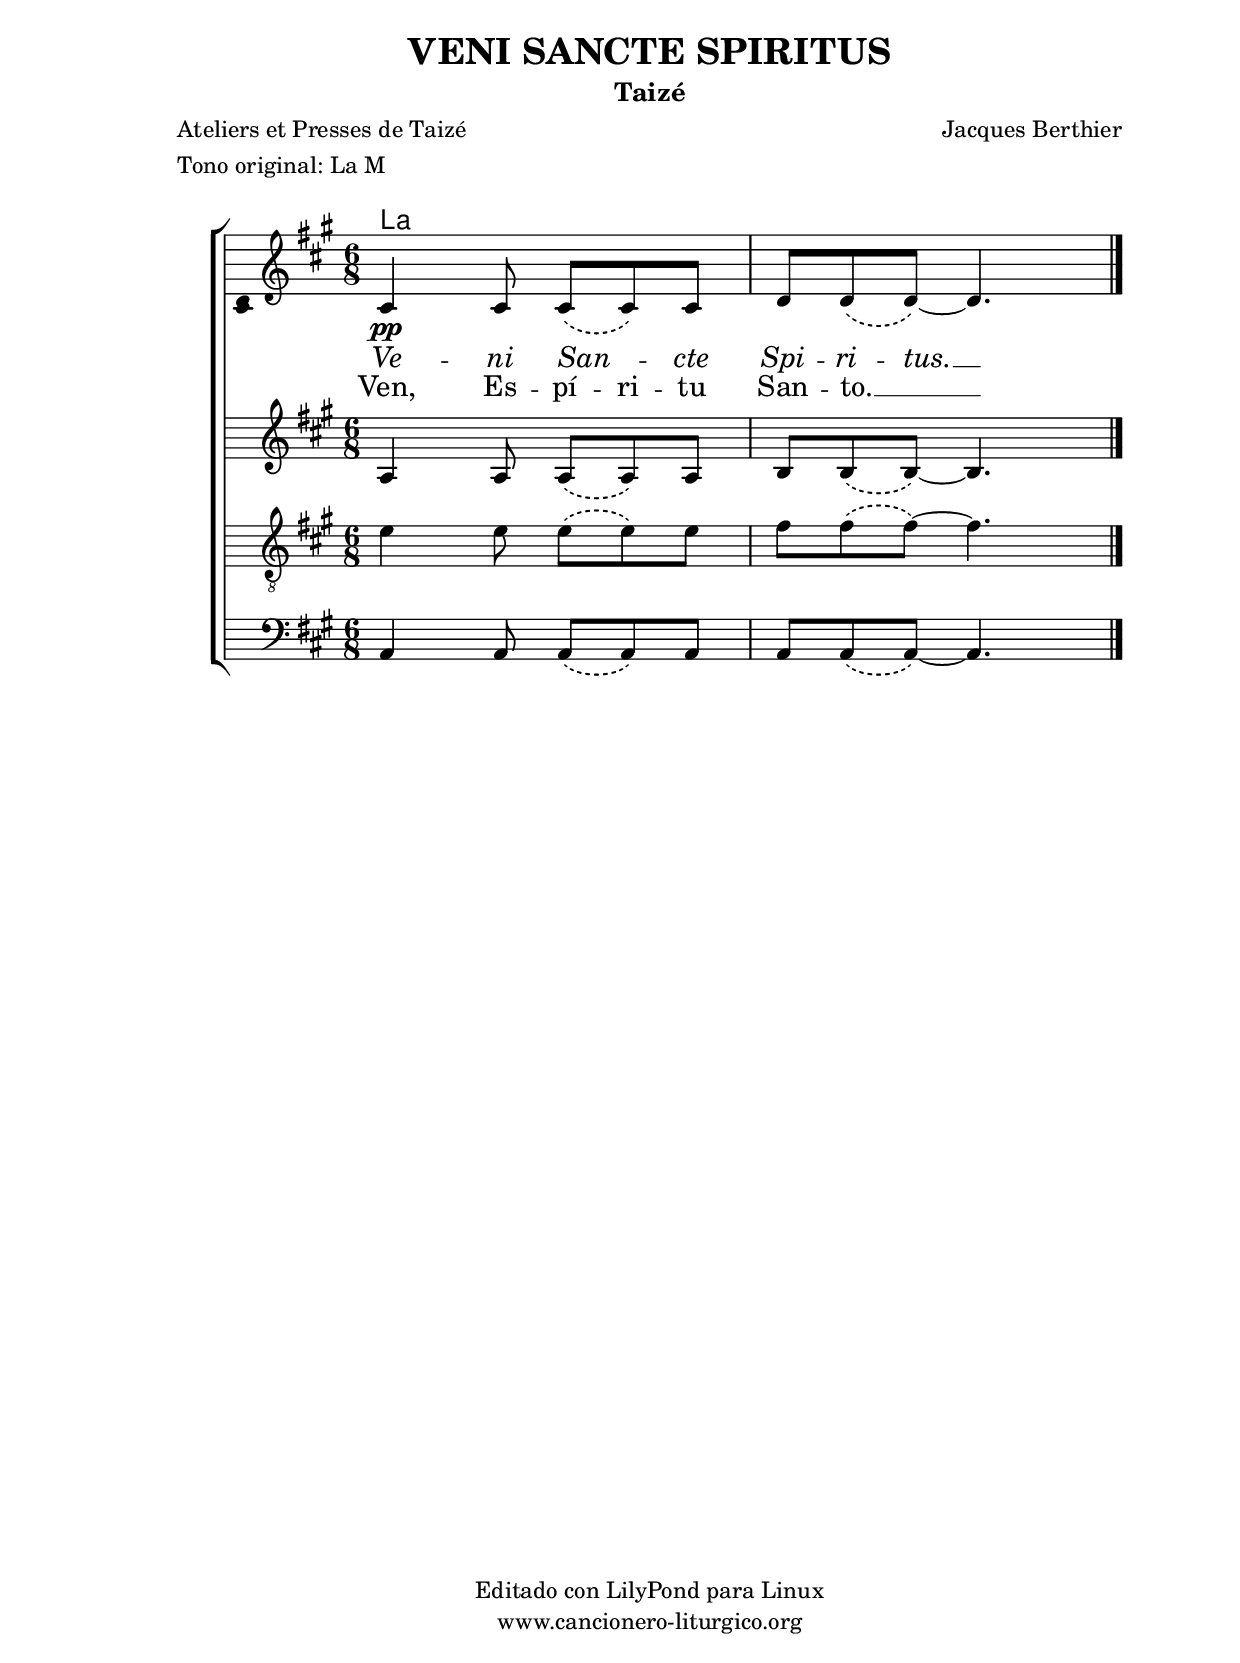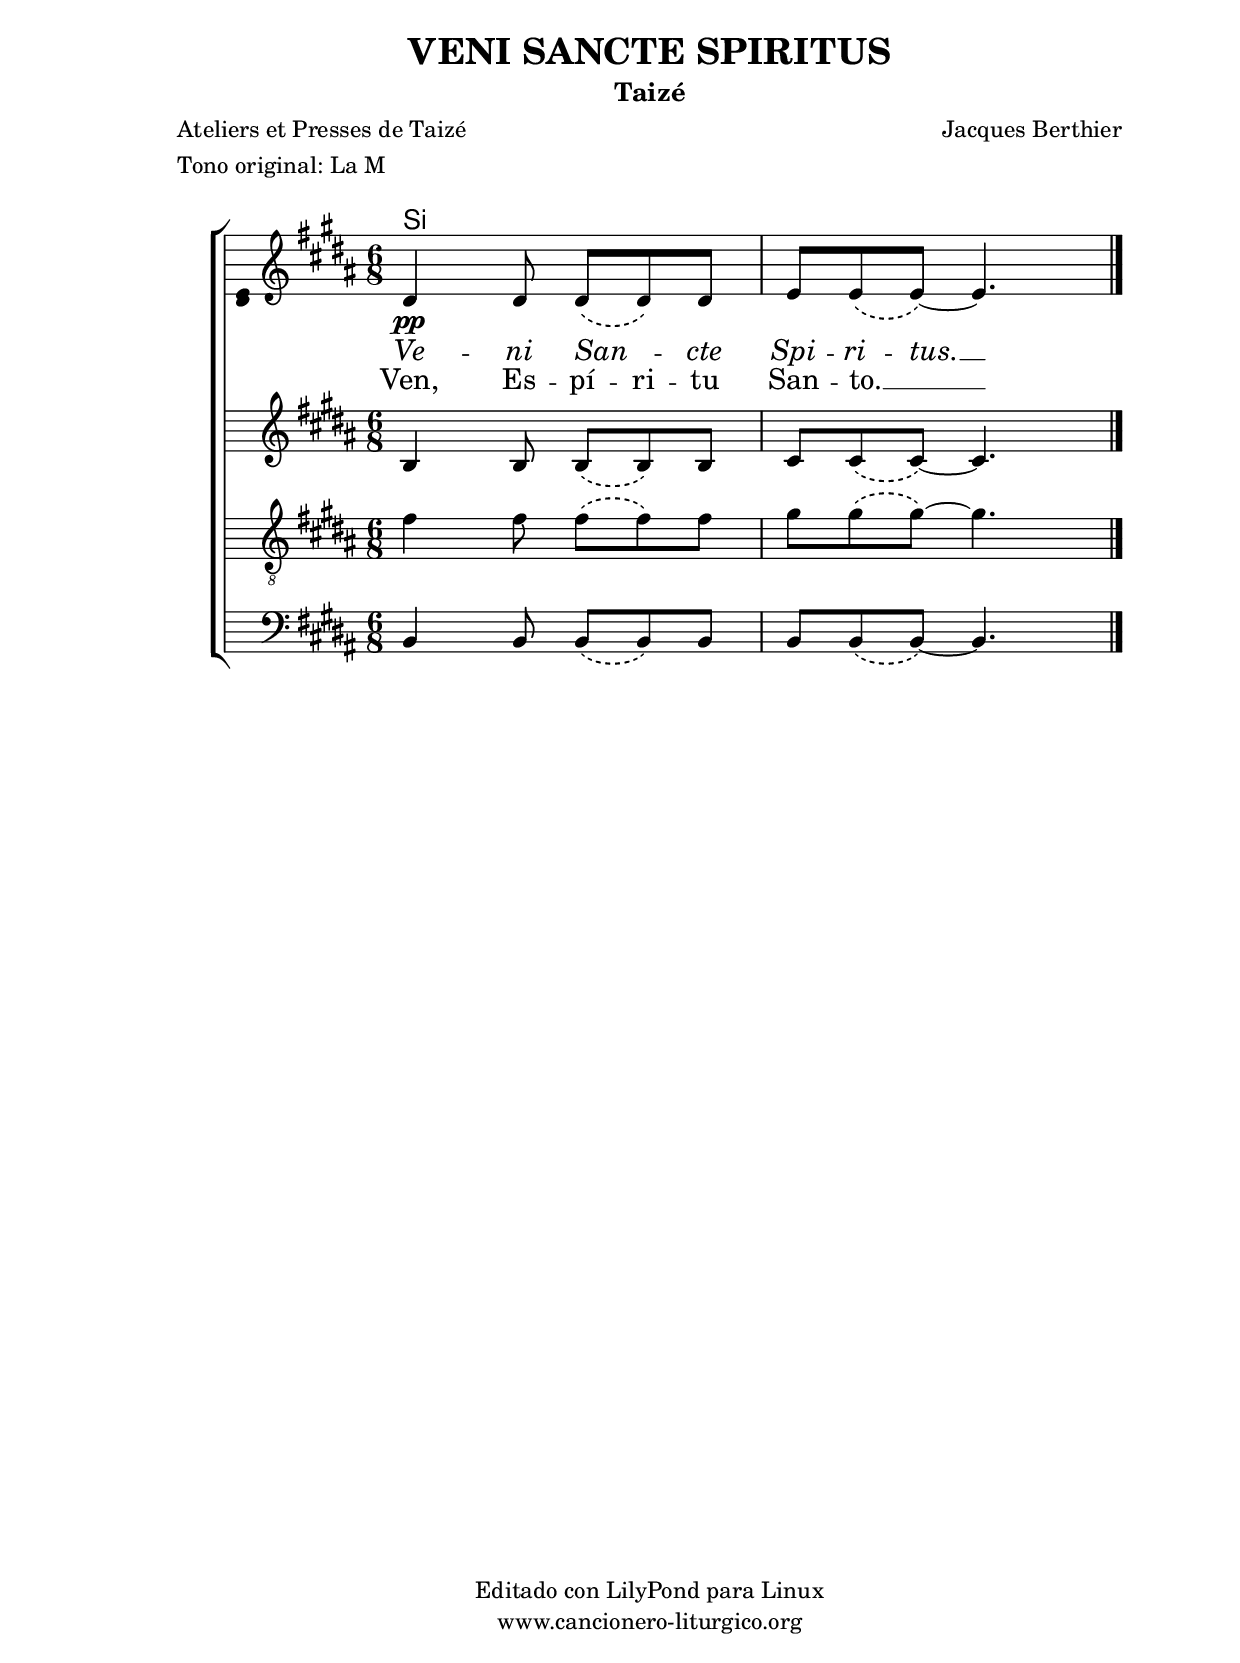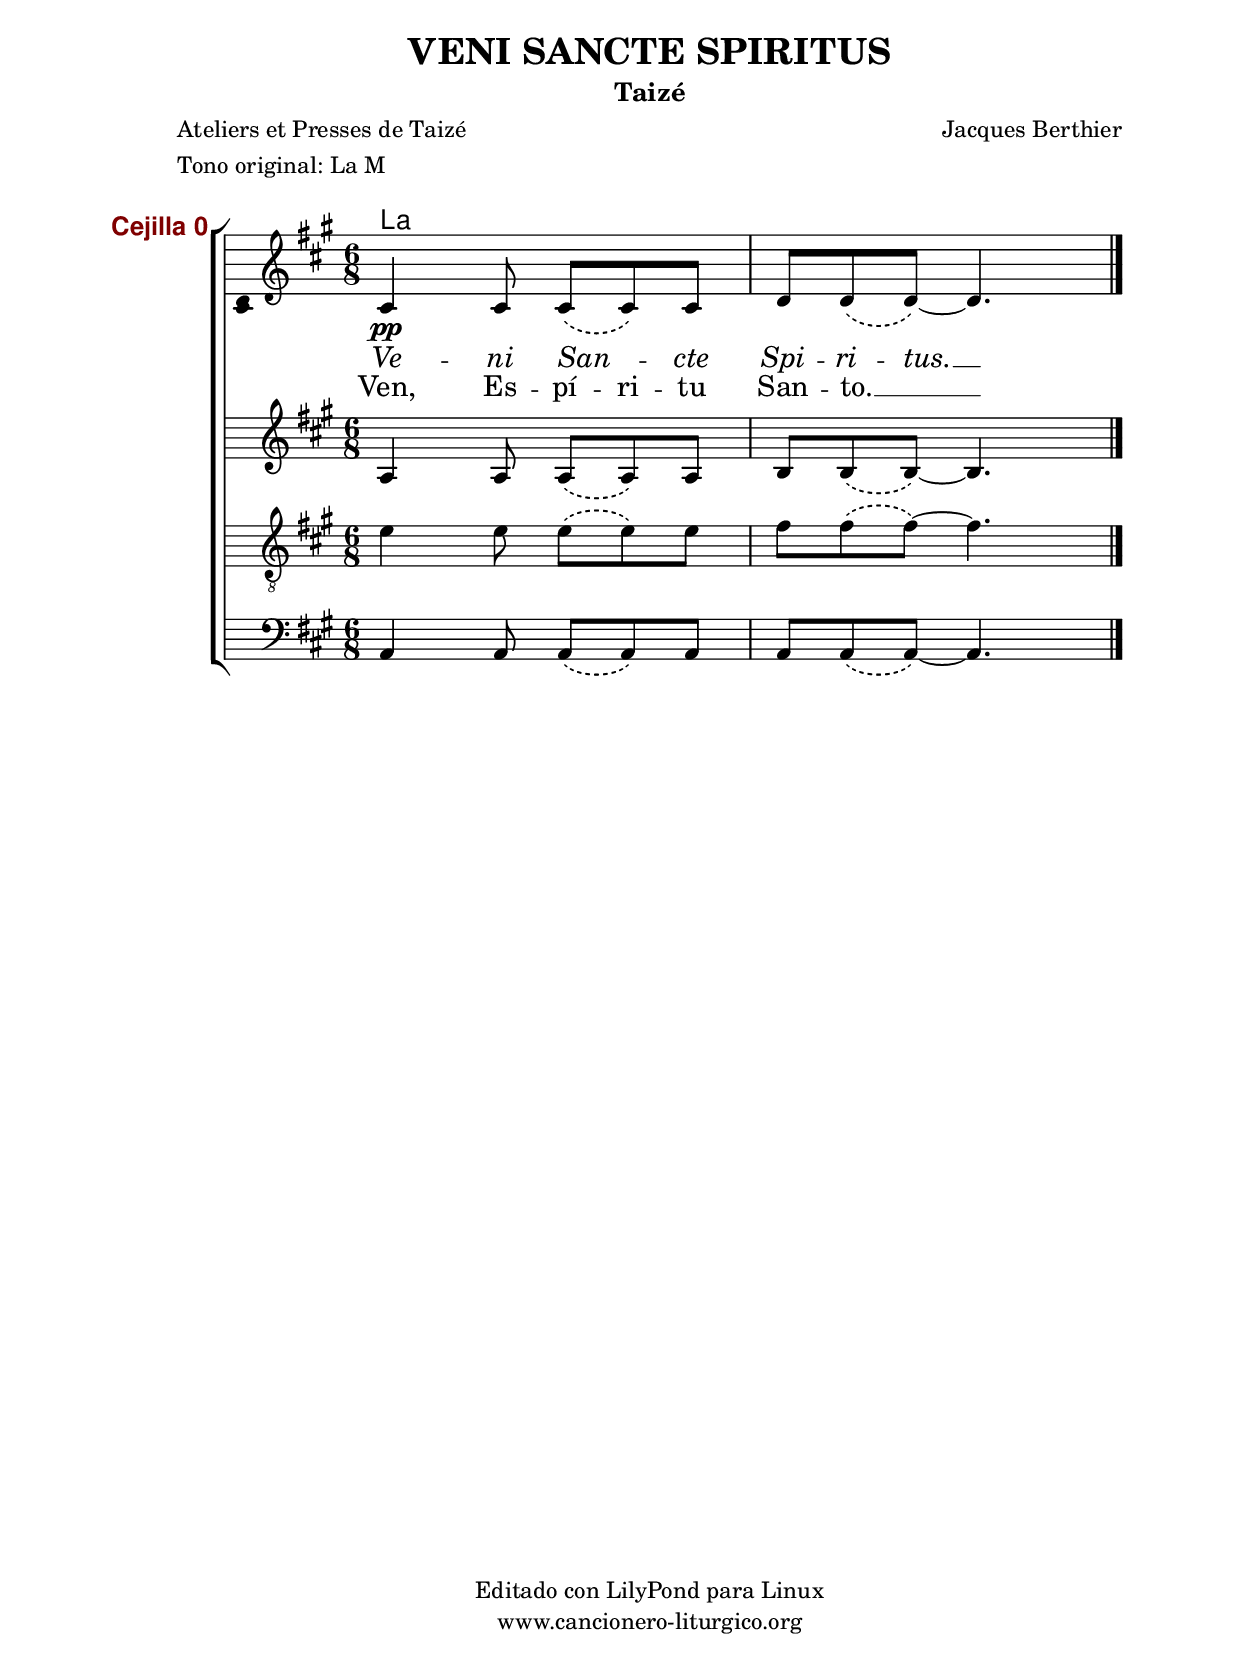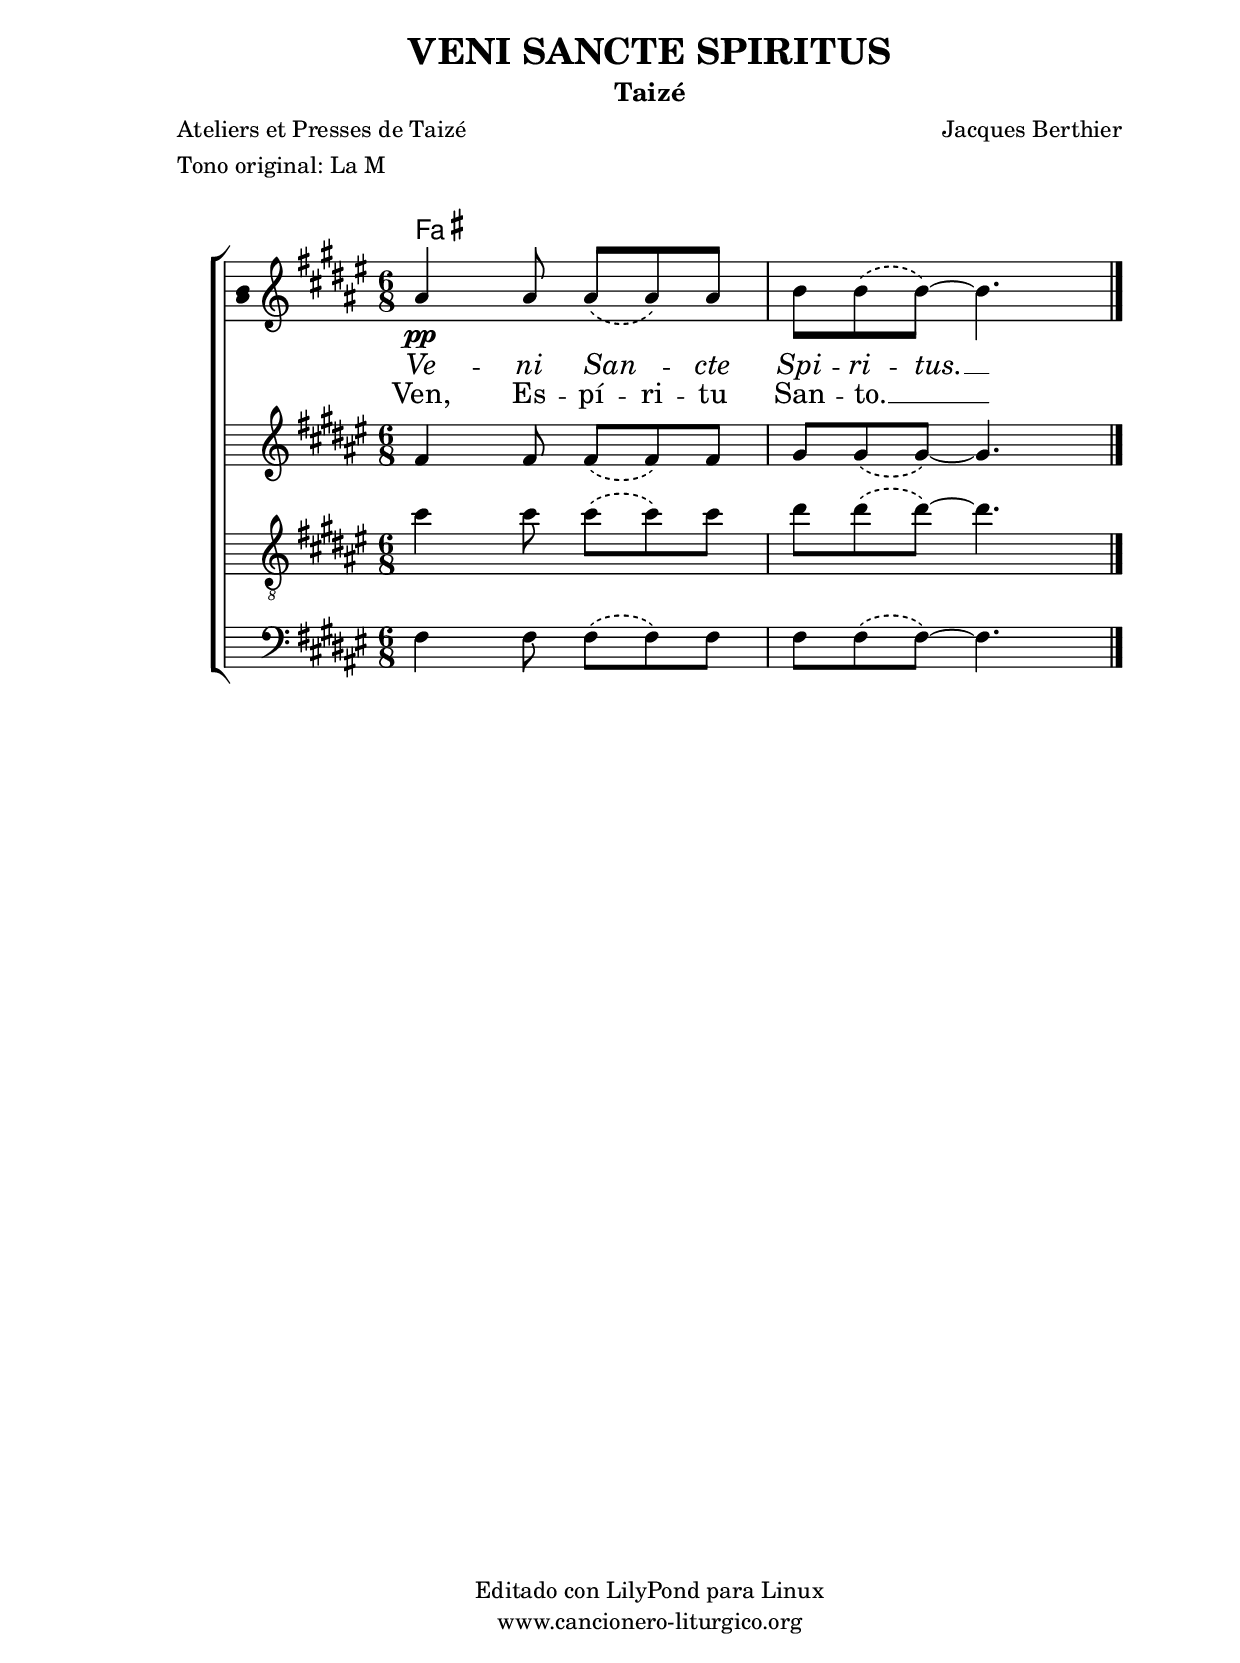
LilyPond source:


italicas=\override LyricText #'font-shape = #'italic

%versión de lilypond para la que se ha escrito esta partitura:
\version "2.16.0"

	%Tamaño papel
	#(set-default-paper-size "a4")
	%Tamaño partitura
	#(set-global-staff-size 20)
	%No responde al pulsar sobre una nota
	#(ly:set-option 'point-and-click #f)

%parámetros del encabezamiento:
\header {
	title = "VENI SANCTE SPIRITUS"
	subtitle = "Taizé"
	composer = "Jacques Berthier"
	poet = "Ateliers et Presses de Taizé"
	meter = "Tono original: La M"
	arranger = ""
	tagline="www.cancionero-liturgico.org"
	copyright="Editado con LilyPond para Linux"
	tiempo = ""
	usos = ""
	letra = ""
	}

%parámetros asociados al papel:
\paper  {
	oddHeaderMarkup = \markup {\fill-line { \on-the-fly #not-first-page \fromproperty #'header:title \on-the-fly #not-first-page \fromproperty #'header:composer }}
	evenHeaderMarkup = \markup {\fill-line { \fromproperty #'header:composer \fromproperty #'header:title }}
	#(set-paper-size "a4")
	print-page-number = ##f
	first-page-number = 1
	print-first-page-number = ##f
%	head-separation = 3.0 \cm
	top-margin = 2.0 \cm
	bottom-margin = 0.5\cm
%%%	bottom-margin = -2.0\cm
	left-margin = 3.0 \cm
	line-width = 16.0 \cm 
	indent = 8\mm
	interscoreline = 2.\mm
	between-system-space = 15\mm
%	para que las partituras no llenen la hoja:
	ragged-bottom = ##t
%	idem para la última hoja:
	ragged-last-bottom = ##f
%	para que las partituras llenen el ancho del papel:
	ragged-last = ##f
	after-title-space = 2.5 \cm
%page-count=1
%system-count=1

	%Flexible Vertical Spacing
%	markup-markup-spacing =
%	#'((basic-distance . 15) (minimum-distance . 15) (padding . 3))
	markup-system-spacing =
	#'((basic-distance . 15) (minimum-distance . 15) (padding . 3))
	system-system-spacing =
	#'((basic-distance . 15) (minimum-distance . 15) (padding . 3))
	score-system-spacing =
	#'((basic-distance . 15) (minimum-distance . 15) (padding . 5))
%	top-system-spacing = % header
%	#'((basic-distance . 8) (minimum-distance . 0) (padding . 0))
%	top-markup-spacing =
%	#'((basic-distance . 20) (minimum-distance . 20) (padding . 0))
	last-bottom-spacing = % footer
	#'((basic-distance . 5) (minimum-distance . 5) (padding . 0))
%	score-markup-spacing =
%	#'((basic-distance . 16) (minimum-distance . 13) (padding . 0))

	}


%parámetros que afectan a toda la partitura:
global =  {
	%clave de sol (G):
	\clef G
	%armadura:
	\key a \major
	\tempo 4.=56
	\set Score.tempoHideNote = ##t
	}


acordes = {
	\italianChords
	\chordmode {
%%%	\transpose c e
{

a2. a

	}
	}
}

melodia = 

%%%\transpose c e
{
	\relative c'{
	\time 6/8

\phrasingSlurDashed

cis4\pp cis8 cis \(cis\) cis8
d8 d \(d\)~d4.

\bar "|."
	}
	}

melodiados = 

%%%\transpose c e
{
	\relative c'{
	\time 6/8

\phrasingSlurDashed

a4 a8 a \(a\) a8
b8 b \(b\)~b4.

\bar "|."
	}
	}

melodiatres = 

%%%\transpose c e
{
	\relative c'{
	\time 6/8

\clef "G_8"

\phrasingSlurDashed

e4 e8 e \(e\) e8
fis8 fis \(fis\)~fis4.

\bar "|."
	}
	}

melodiacuatro = 

%%%\transpose c e
{
	\relative c{
	\time 6/8

\phrasingSlurDashed

a4 a8 a \(a\) a8
a8 a \(a\)~a4.

\bar "|."
	}
	}

texto = \lyricmode {
\italicas
Ve -- ni San -- _ cte Spi -- ri -- tus. __

	}

textodos = \lyricmode {
Ven, Es -- pí -- ri -- tu San -- to. __ _

	}


acordesStaff = \context ChordNames = acordesStaff <<
	\set chordChanges = ##t
	\acordes
	>>


%%%%%%%%%%%%%%%%%%%%%%%%%%%%%%%%%%% CEJILLA %%%%%%%%%%%%%%%%%%%%%%%%%%%%%%%%%%%
acordescejilla = {
%%%	\override ChordNames.ChordName #'font-size = #-1
%%%	\override ChordNames.ChordName #'font-series = #'bold
	\transpose c c {
		\acordes
		}
	}

acordescejillaStaff = \context ChordNames = acordescejillaStaff <<
	\set Staff.instrumentName = \markup \with-color #darkred \larger \bold \sans "Cejilla 0"
	\set chordChanges = ##t
	\acordescejilla
	>>
%%%%%%%%%%%%%%%%%%%%%%%%%%%%%%%%%%% CEJILLA %%%%%%%%%%%%%%%%%%%%%%%%%%%%%%%%%%%


vozStaff = \context Voice = vozStaff
\with {\consists "Ambitus_engraver"}
<<
%	\set Staff.instrumentName = ""
%	\set Staff.shortInstrumentName = ""
%	\set Staff.midiInstrument = #"clarinet"
%	\set Staff.midiInstrument = #"cello"
%	\set Staff.midiInstrument = #"flute"
	\set Staff.midiInstrument = #"electric guitar (jazz)"
%	\set Staff.midiInstrument = #"english horn"
%	\set Staff.midiInstrument = #"violin"
%	\set Staff.midiInstrument = #"glockenspiel"
	\set Staff.midiMinimumVolume = #0.7
	\set Staff.midiMaximumVolume = #0.9
	\global
	\melodia
	>>

vozdosStaff = \context Voice = vozdosStaff
<<
	\set Staff.instrumentName = ""
	\set Staff.shortInstrumentName = ""
	\override Staff.StaffSymbol #'staff-space = #(magstep -0.35)
	\set Staff.midiInstrument = #"flute"
	\set Staff.midiMinimumVolume = #0.7
	\set Staff.midiMaximumVolume = #0.9
	\global
	\melodiados
	>>

voztresStaff = \context Voice = voztresStaff
<<
	\set Staff.instrumentName = ""
	\set Staff.shortInstrumentName = ""
	\override Staff.StaffSymbol #'staff-space = #(magstep -0.35)
	\set Staff.midiInstrument = #"flute"
	\set Staff.midiMinimumVolume = #0.7
	\set Staff.midiMaximumVolume = #0.9
	\global
%%%	%Cambio a clave de fa (F):
%%%	\clef F
	\melodiatres
	>>

vozcuatroStaff = \context Voice = vozcuatroStaff
<<
	\set Staff.instrumentName = ""
	\set Staff.shortInstrumentName = ""
	\override Staff.StaffSymbol #'staff-space = #(magstep -0.35)
	\set Staff.midiInstrument = #"flute"
	\set Staff.midiMinimumVolume = #0.7
	\set Staff.midiMaximumVolume = #0.9
	\global
	%Cambio a clave de fa (F):
	\clef F
	\melodiacuatro
	>>

textoStaff = \context Lyrics = textoStaff <<
	\lyricsto vozStaff \texto
	>>

textodosStaff = \context Lyrics = textodosStaff <<
	\lyricsto vozStaff \textodos
	>>


\book {
	\score {
		\context ChoirStaff {
%			\override StaffGroup.SystemStartBracket #'collapse-height = #1
%			\override Score.SystemStartBar #'collapse-height = #1
			<<
			\acordesStaff
			\vozStaff
			\textoStaff
			\textodosStaff
			\vozdosStaff
			\voztresStaff
			\vozcuatroStaff
			>>
			}
		\layout {
	    		\context {
				\Lyrics
				\override LyricText #'font-size = #2
				}
	   		 \context {
				\Score
				\override StaffSymbol #'staff-space = #(magstep +3)
				}
			}
		}
	\score {
		\unfoldRepeats
		\context ChoirStaff {
			<<
			\acordesStaff
			\vozStaff
			\vozdosStaff
			\voztresStaff
			\vozcuatroStaff
			>>
			}
		\midi {
	  		\context {
	  			\Score
				tempoWholesPerMinute = #(ly:make-moment 70 4)
				}
			}
		}
	}


%Partitura para guitarra
#(define output-suffix "G")
\book {
	\score {
		\context ChoirStaff {
%			\override StaffGroup.SystemStartBracket #'collapse-height = #1
%			\override Score.SystemStartBar #'collapse-height = #1
			<<
			\acordescejillaStaff
			\vozStaff
			\textoStaff
			\textodosStaff
			\vozdosStaff
			\voztresStaff
			\vozcuatroStaff
			>>
			}
		\layout {
%%%%%%%%%%%%%%%%%%%%%%%%%%%%%%%%%%% CEJILLA %%%%%%%%%%%%%%%%%%%%%%%%%%%%%%%%%%%
			\context {
				\ChordNames \consists Instrument_name_engraver
				}
%%%%%%%%%%%%%%%%%%%%%%%%%%%%%%%%%%% CEJILLA %%%%%%%%%%%%%%%%%%%%%%%%%%%%%%%%%%%
	    		\context {
				\Lyrics
				\override LyricText #'font-size = #2
				}
	   		 \context {
				\Score
				\override StaffSymbol #'staff-space = #(magstep +3)
				}
			}
		}
	}


#(define output-suffix "C")
\book {
	\score {
		\context ChoirStaff {
%			\override StaffGroup.SystemStartBracket #'collapse-height = #1
%			\override Score.SystemStartBar #'collapse-height = #1
\transpose c d
			<<
			\acordesStaff
			\vozStaff
			\textoStaff
			\textodosStaff
			\vozdosStaff
			\voztresStaff
			\vozcuatroStaff
			>>
			}
		\layout {
	    		\context {
				\Lyrics
				\override LyricText #'font-size = #2
				}
	   		 \context {
				\Score
				\override StaffSymbol #'staff-space = #(magstep +3)
				}
			}
		}
	}


#(define output-suffix "S")
\book {
	\score {
		\context ChoirStaff {
%			\override StaffGroup.SystemStartBracket #'collapse-height = #1
%			\override Score.SystemStartBar #'collapse-height = #1
\transpose c a
			<<
			\acordesStaff
			\vozStaff
			\textoStaff
			\textodosStaff
			\vozdosStaff
			\voztresStaff
			\vozcuatroStaff
			>>
			}
		\layout {
	    		\context {
				\Lyrics
				\override LyricText #'font-size = #2
				}
	   		 \context {
				\Score
				\override StaffSymbol #'staff-space = #(magstep +3)
				}
			}
		}
	}


